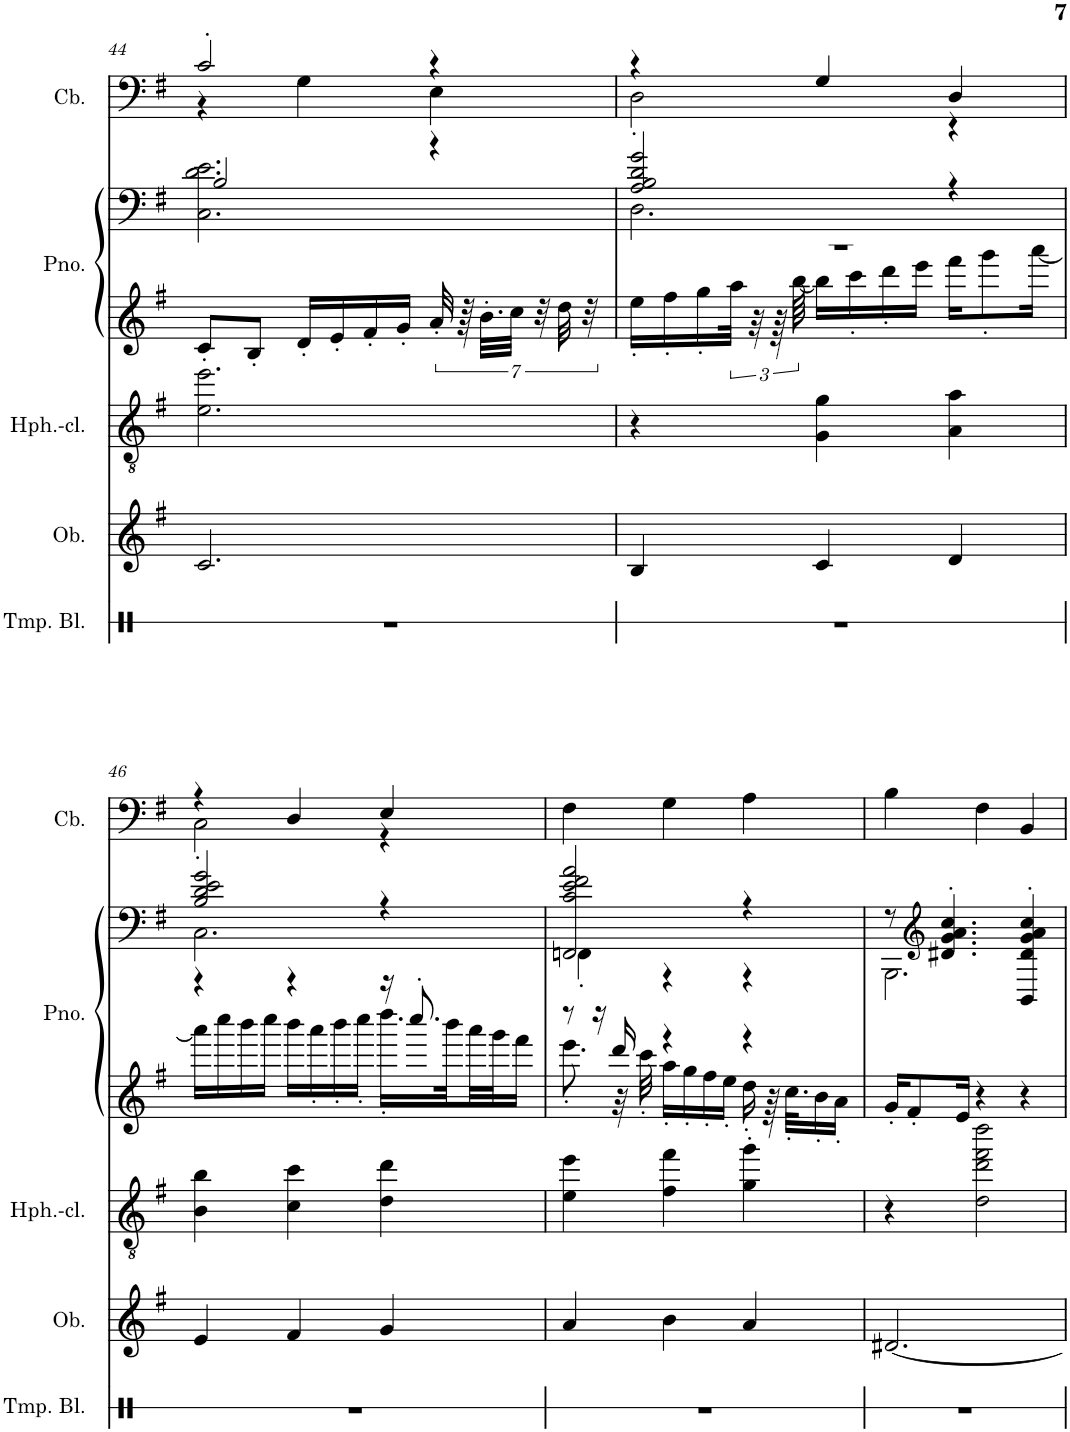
**kern	**kern	**kern	**kern	**kern	**kern
*part5	*part4	*part3	*part2	*part2	*part1
*staff6	*staff5	*staff4	*staff3	*staff2	*staff1
*I"Temple Blocks, count	*I"Oboe, melody	*I"Heckelphone-clarinet, brass section	*I"Piano, comp piano	*	*I"Contrabass, bass
*I'Tmp. Bl.	*I'Ob.	*I'Hph.-cl.	*I'Pno.	*	*I'Cb.
!!LO:PB:g=z
*clefX	*clefG2	*clefGv2	*clefG2	*clefG2	*clefF4
*	*	*	*	*	*Trd7c12
*k[]	*k[f#]	*k[f#]	*k[f#]	*k[f#]	*k[f#]
*M3/4	*M3/4	*M3/4	*M3/4	*M3/4	*M3/4
=44	=44	=44	=44	=44	=44
*	*	*	*	*^	*^
2.r	2.c/	2.e\ 2.ee\	8c'/L	2B/	2.C\ 2.d\ 2.e\	2c'/	4r
.	.	.	8B'/J	.	.	.	.
.	.	.	16d'/LL	.	.	.	4G\
.	.	.	16e'/	.	.	.	.
.	.	.	16f#'/	.	.	.	.
.	.	.	16g'/JJ	.	.	.	.
.	.	.	28a'/	4r	.	4r	4E\
.	.	.	56r	.	.	.	.
.	.	.	28.b'\LLL	.	.	.	.
.	.	.	28cc\JJJ	.	.	.	.
.	.	.	28r	.	.	.	.
.	.	.	28dd\	.	.	.	.
.	.	.	28r	.	.	.	.
=45	=45	=45	=45	=45	=45	=45	=45
*	*	*	*^	*	*	*	*
2.r	4B/	4r	2.r	16ee'\LL	2A/ 2B/ 2d/ 2g/	2.D\	4r	2D'\
.	.	.	.	16ff#'\	.	.	.	.
.	.	.	.	16gg'\	.	.	.	.
.	.	.	.	48aa\JJk	.	.	.	.
.	.	.	.	48r	.	.	.	.
.	.	.	.	96r	.	.	.	.
.	.	.	.	[96bb\	.	.	.	.
.	4c/	4G\ 4g\	.	16bb\LL]	.	.	4G/	.
.	.	.	.	16ccc'\	.	.	.	.
.	.	.	.	16ddd'\	.	.	.	.
.	.	.	.	16eee\JJ	.	.	.	.
.	4d/	4A\ 4a\	.	16fff#\KL	4r	.	4D/	4r
.	.	.	.	8ggg'\	.	.	.	.
.	.	.	.	[16aaa\Jk	.	.	.	.
!!LO:LB:g=z	!!
=46	=46	=46	=46	=46	=46	=46	=46	=46
2.r	4e/	4B\ 4b\	4r	16aaa\LL]	2B/ 2d/ 2e/ 2g/	2.C\	4r	2C'\
.	.	.	.	16cccc\	.	.	.	.
.	.	.	.	16bbb\	.	.	.	.
.	.	.	.	16cccc\JJ	.	.	.	.
.	4f#/	4c\ 4cc\	4r	16bbb\LL	.	.	4D/	.
.	.	.	.	16aaa'\	.	.	.	.
.	.	.	.	16bbb'\	.	.	.	.
.	.	.	.	16cccc'\JJ	.	.	.	.
.	4g/	4d\ 4dd\	16r	16.dddd'\LL	4r	.	4E/	4r
.	.	.	8.cccc'/	.	.	.	.	.
.	.	.	.	32bbb\L	.	.	.	.
.	.	.	.	32aaa\	.	.	.	.
.	.	.	.	32ggg\J	.	.	.	.
.	.	.	.	16fff#\JJ	.	.	.	.
*	*	*	*	*	*	*	*v	*v
=47	=47	=47	=47	=47	=47	=47	=47
2.r	4a/	4e\ 4ee\	8r	8.eee'\	2FF#/ 2c/ 2e/ 2f#/ 2a/	4FFn'\	4F#\
.	.	.	16r	.	.	.	.
.	.	.	16ddd/	32r	.	.	.
.	.	.	.	32ccc'\	.	.	.
.	4b\	4f#\ 4ff#\	4r	16aa'\LL	.	4r	4G\
.	.	.	.	16gg'\	.	.	.
.	.	.	.	16ff#'\	.	.	.
.	.	.	.	16ee'\JJ	.	.	.
.	4a/	4g\' 4gg\'	4r	16dd'\	4r	4r	4A\
.	.	.	.	64r	.	.	.
.	.	.	.	32.cc'\KLL	.	.	.
.	.	.	.	16b'\	.	.	.
.	.	.	.	16a'\JJ	.	.	.
*	*	*	*v	*v	*	*	*
=48	=48	=48	=48	=48	=48	=48
2.r	[2.d#X/	4r	16g'/KL	8r	2.BBB\	4B\
.	.	.	8f#'/	.	.	.
*	*	*	*	*clefG2	*	*
.	.	.	.	4.d#X/' 4.g/' 4.a/' 4.cc/'	.	.
.	.	.	16e/Jk	.	.	.
.	.	2d\ 2dd\ 2ff#\ 2ddd\	4r	.	.	4F#\
.	.	.	4r	4BB/' 4d#/' 4g/' 4a/' 4cc/'	.	4BB/
*	*	*	*	*v	*v	*
=	=	=	=	=	=
*-	*-	*-	*-	*-	*-
